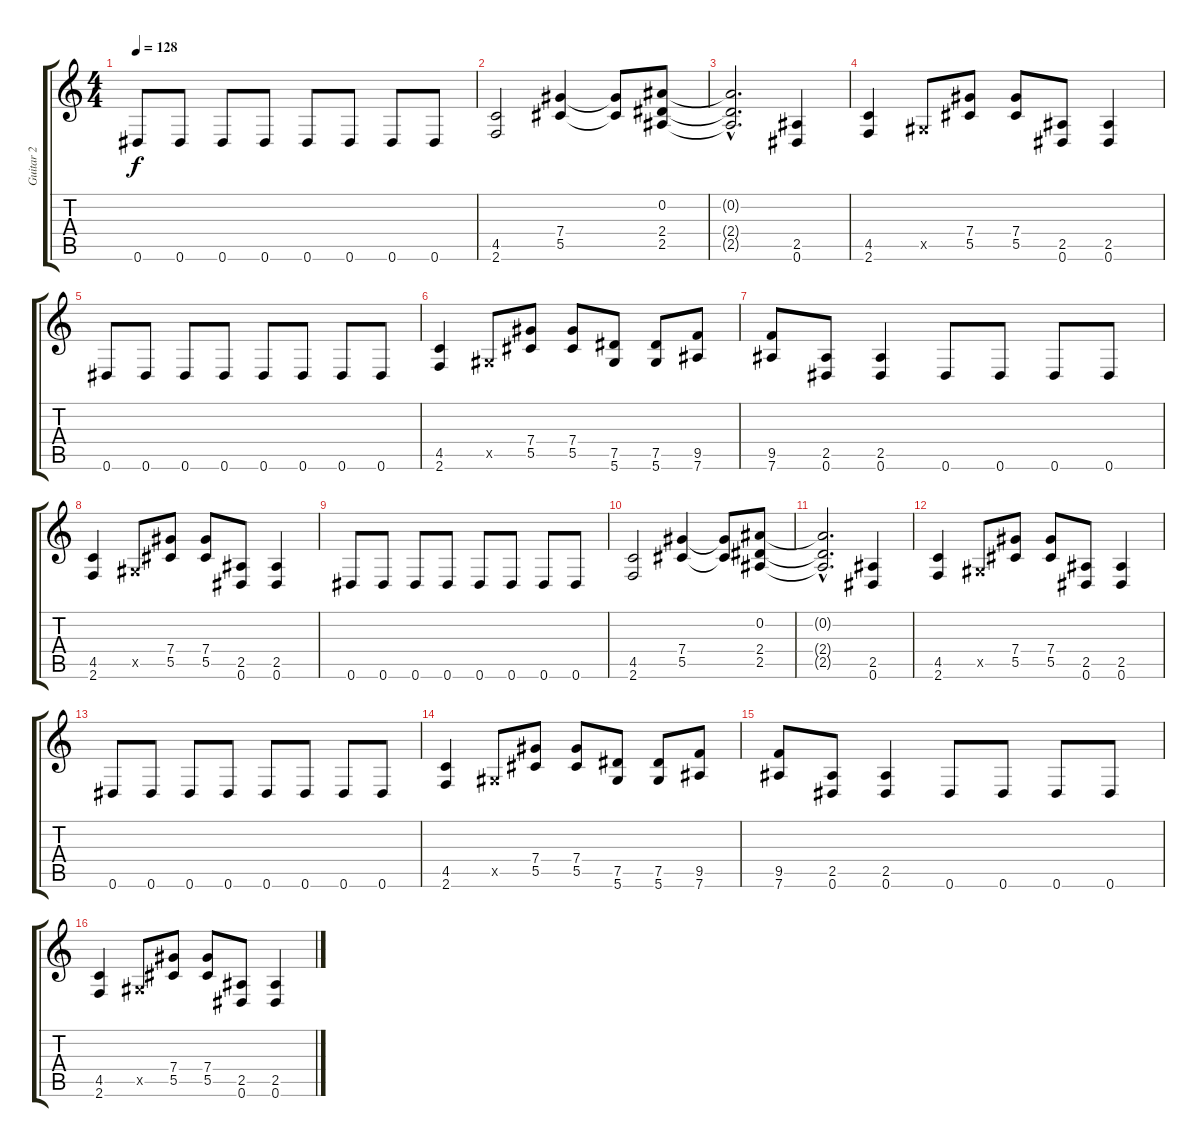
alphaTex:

\track ("Guitar 2" "Guitar 2") {instrument distortionguitar}
\staff {score tabs}
\tuning (Eb4 Bb3 Gb3 Db3 Ab2 Eb2) {hide}
\ts (4 4)
\tempo 128
\clef g2
\ks c
0.6.8{dy f} 0.6.8 0.6.8 0.6.8 0.6.8 0.6.8 0.6.8 0.6.8 |
(4.5 2.6).2 (7.4 5.5).4 (7.4{t} 5.5{t}).8 (0.2 2.4 2.5).8 |
(0.2{hac t} 2.4{hac t} 2.5{hac t}).2{d} (2.5 0.6).4 |
(4.5 2.6).4 0.5{x}.8 (7.4 5.5).8 (7.4 5.5).8 (2.5 0.6).8 (2.5 0.6).4 |
0.6.8 0.6.8 0.6.8 0.6.8 0.6.8 0.6.8 0.6.8 0.6.8 |
(4.5 2.6).4 0.5{x}.8 (7.4 5.5).8 (7.4 5.5).8 (7.5 5.6).8 (7.5 5.6).8 (9.5 7.6).8 |
(9.5 7.6).8 (2.5 0.6).8 (2.5 0.6).4 0.6.8 0.6.8 0.6.8 0.6.8 |
(4.5 2.6).4 0.5{x}.8 (7.4 5.5).8 (7.4 5.5).8 (2.5 0.6).8 (2.5 0.6).4 |
0.6.8 0.6.8 0.6.8 0.6.8 0.6.8 0.6.8 0.6.8 0.6.8 |
(4.5 2.6).2 (7.4 5.5).4 (7.4{t} 5.5{t}).8 (0.2 2.4 2.5).8 |
(0.2{hac t} 2.4{hac t} 2.5{hac t}).2{d} (2.5 0.6).4 |
(4.5 2.6).4 0.5{x}.8 (7.4 5.5).8 (7.4 5.5).8 (2.5 0.6).8 (2.5 0.6).4 |
0.6.8 0.6.8 0.6.8 0.6.8 0.6.8 0.6.8 0.6.8 0.6.8 |
(4.5 2.6).4 0.5{x}.8 (7.4 5.5).8 (7.4 5.5).8 (7.5 5.6).8 (7.5 5.6).8 (9.5 7.6).8 |
(9.5 7.6).8 (2.5 0.6).8 (2.5 0.6).4 0.6.8 0.6.8 0.6.8 0.6.8 |
(4.5 2.6).4 0.5{x}.8 (7.4 5.5).8 (7.4 5.5).8 (2.5 0.6).8 (2.5 0.6).4
